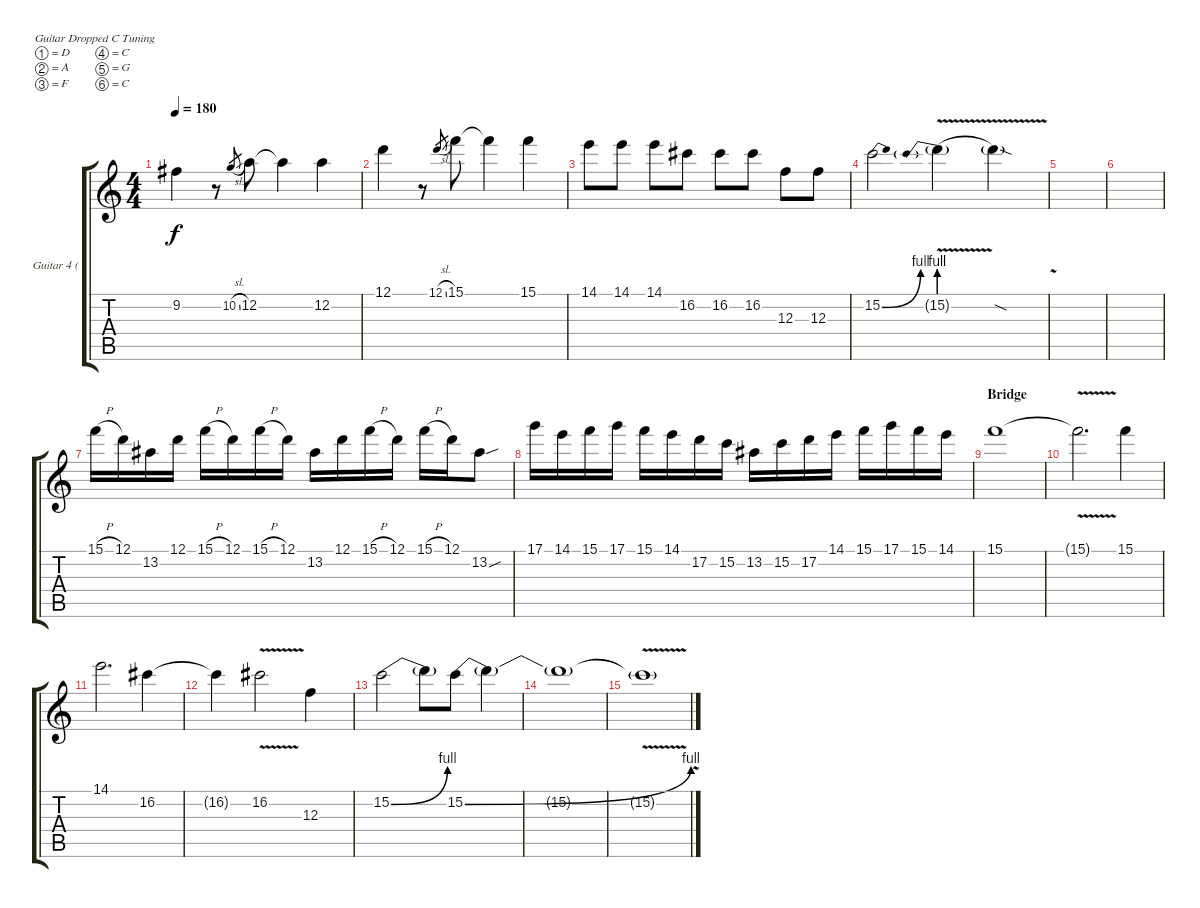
\defaultSystemsLayout 4
\bracketExtendMode groupsimilarinstruments
\firstSystemTrackNameOrientation horizontal
\otherSystemsTrackNameOrientation horizontal
\track ("Guitar 4 (Lead) Right" "Guitar 4 (") {instrument distortionguitar}
\staff {score tabs}
\tuning (D4 A3 F3 C3 G2 C2)
\ts (4 4)
\tempo 180
\clef g2
\ks c
9.2.4{dy f} r.8 10.2{sl}.8{gr} 12.2.8 12.2{t}.4 12.2.4 |
12.1.4 r.8 12.1{sl}.8{gr} 15.1.8 15.1{t}.4 15.1.4 |
14.1.8 14.1.8 14.1.8 16.2.8 16.2.8 16.2.8 12.3.8 12.3.8 |
15.2{be (bend 0 0 15 4)}.2 15.2{be (prebend 0 4 60 4) v g}.4 15.2{v sod t}.4 |
|
|
15.1{h}.16 12.1.16 13.2.16 12.1.16 15.1{h}.16 12.1.16 15.1{h}.16 12.1.16 13.2.16 12.1.16 15.1{h}.16 12.1.16 15.1{h}.16 12.1.16 13.2{sou}.8 |
17.1.16 14.1.16 15.1.16 17.1.16 15.1.16 14.1.16 17.2.16 15.2.16 13.2.16 15.2.16 17.2.16 14.1.16 15.1.16 17.1.16 15.1.16 14.1.16 |
\section ("" "Bridge")
15.1.1 |
15.1{v t}.2{d} 15.1.4 |
14.1.2{d} 16.2.4 |
16.2{t}.4 16.2{v}.2 12.3.4 |
15.2{be (bend 0 0 15 4)}.2 15.2{t}.8 15.2{be (bend 0 0 15 4)}.8 15.2{t}.4 |
15.2{t}.1 |
15.2{v t}.1
